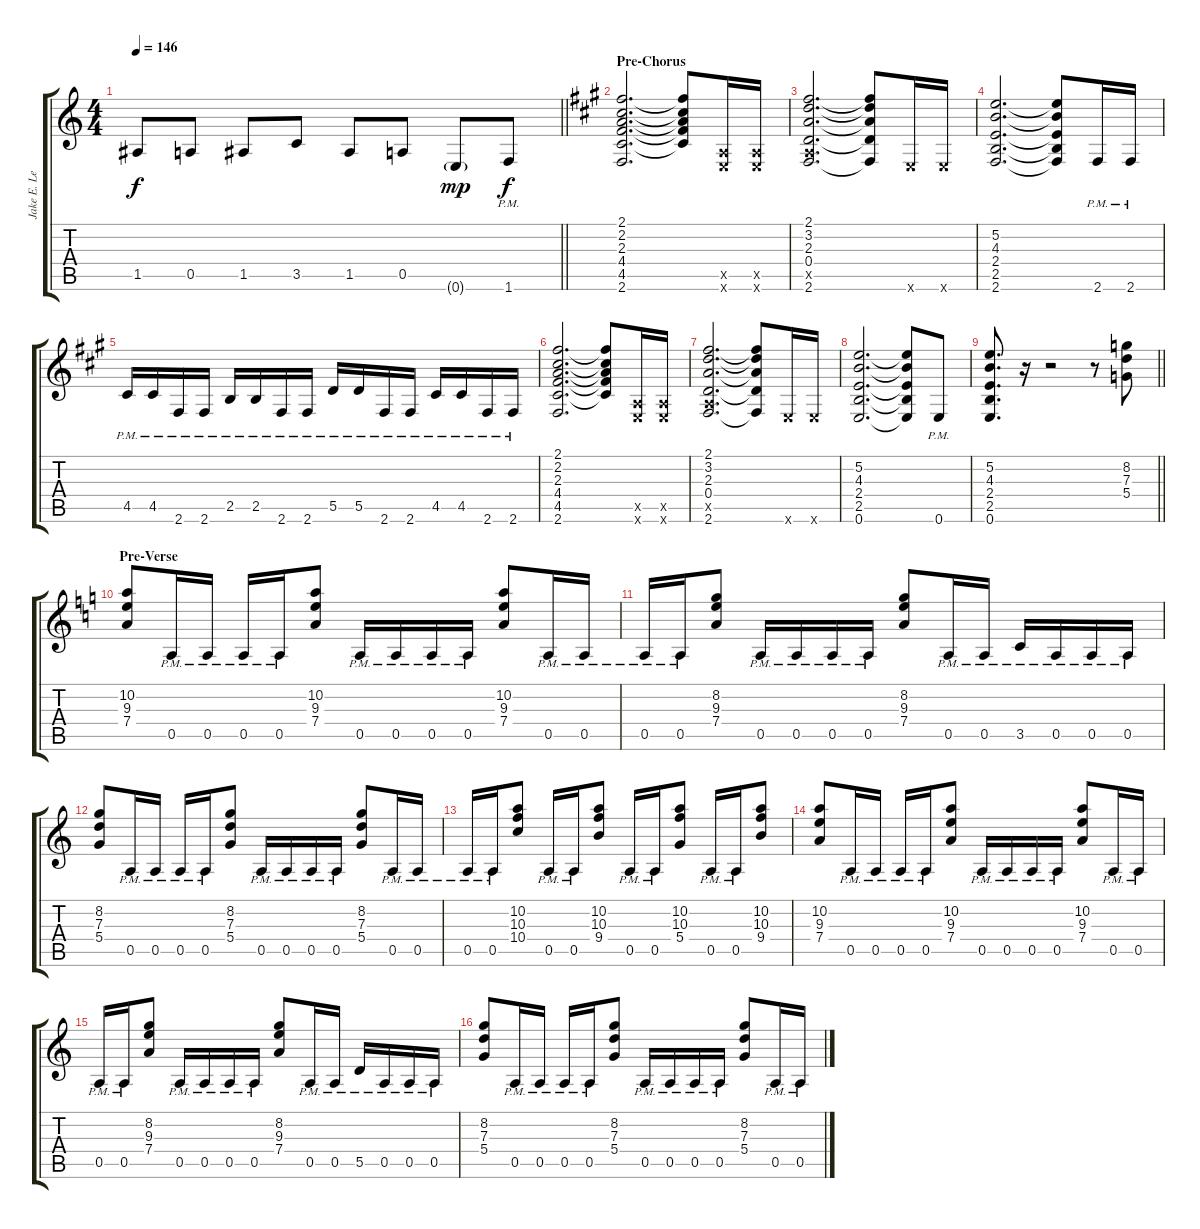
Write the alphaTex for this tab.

\track ("Jake E. Lee Rhythm Guitar 1" "Jake E. Le") {instrument distortionguitar}
\staff {score tabs}
\tuning (E4 B3 G3 D3 A2 E2) {hide}
\ts (4 4)
\tempo 146
\clef g2
\barLineRight lightlight
\ks c
1.5.8{dy f} 0.5.8 1.5.8 3.5.8 1.5.8 0.5.8 0.6{g}.8{dy mp} 1.6{pm}.8{dy f} |
\section ("" "Pre-Chorus")
\ks f#minor
(2.1 2.2 2.3 4.4 4.5 2.6).2{d} (2.1{t} 2.2{t} 2.3{t} 4.4{t} 4.5{t}).8 (0.5{x} 0.6{x}).16 (0.5{x} 0.6{x}).16 |
(2.1 3.2 2.3 0.4 0.5{x} 2.6).2{d} (2.1{t} 3.2{t} 2.3{t} 0.4{t} 2.6{t}).8 0.6{x}.16 0.6{x}.16 |
(5.2 4.3 2.4 2.5 2.6).2{d} (5.2{t} 4.3{t} 2.4{t} 2.5{t} 2.6{t}).8 2.6{pm}.16 2.6{pm}.16 |
4.5{pm}.16 4.5{pm}.16 2.6{pm}.16 2.6{pm}.16 2.5{pm}.16 2.5{pm}.16 2.6{pm}.16 2.6{pm}.16 5.5{pm}.16 5.5{pm}.16 2.6{pm}.16 2.6{pm}.16 4.5{pm}.16 4.5{pm}.16 2.6{pm}.16 2.6{pm}.16 |
(2.1 2.2 2.3 4.4 4.5 2.6).2{d} (2.1{t} 2.2{t} 2.3{t} 4.4{t} 4.5{t}).8 (0.5{x} 0.6{x}).16 (0.5{x} 0.6{x}).16 |
(2.1 3.2 2.3 0.4 0.5{x} 2.6).2{d} (2.1{t} 3.2{t} 2.3{t} 0.4{t} 2.6{t}).8 0.6{x}.16 0.6{x}.16 |
(5.2 4.3 2.4 2.5 0.6).2{d} (5.2{t} 4.3{t} 2.4{t} 2.5{t} 0.6{t}).8 0.6{pm}.8 |
\barLineRight lightlight
(5.2 4.3 2.4 2.5 0.6).8{d} r.16 r.2 r.8 (8.2 7.3 5.4).8 |
\section ("" "Pre-Verse")
\ks aminor
(10.2 9.3 7.4).8 0.5{pm}.16 0.5{pm}.16 0.5{pm}.16 0.5{pm}.16 (10.2 9.3 7.4).8 0.5{pm}.16 0.5{pm}.16 0.5{pm}.16 0.5{pm}.16 (10.2 9.3 7.4).8 0.5{pm}.16 0.5{pm}.16 |
0.5{pm}.16 0.5{pm}.16 (8.2 9.3 7.4).8 0.5{pm}.16 0.5{pm}.16 0.5{pm}.16 0.5{pm}.16 (8.2 9.3 7.4).8 0.5{pm}.16 0.5{pm}.16 3.5{pm}.16 0.5{pm}.16 0.5{pm}.16 0.5{pm}.16 |
(8.2 7.3 5.4).8 0.5{pm}.16 0.5{pm}.16 0.5{pm}.16 0.5{pm}.16 (8.2 7.3 5.4).8 0.5{pm}.16 0.5{pm}.16 0.5{pm}.16 0.5{pm}.16 (8.2 7.3 5.4).8 0.5{pm}.16 0.5{pm}.16 |
0.5{pm}.16 0.5{pm}.16 (10.2 10.3 10.4).8 0.5{pm}.16 0.5{pm}.16 (10.2 10.3 9.4).8 0.5{pm}.16 0.5{pm}.16 (10.2 10.3 5.4).8 0.5{pm}.16 0.5{pm}.16 (10.2 10.3 9.4).8 |
(10.2 9.3 7.4).8 0.5{pm}.16 0.5{pm}.16 0.5{pm}.16 0.5{pm}.16 (10.2 9.3 7.4).8 0.5{pm}.16 0.5{pm}.16 0.5{pm}.16 0.5{pm}.16 (10.2 9.3 7.4).8 0.5{pm}.16 0.5{pm}.16 |
0.5{pm}.16 0.5{pm}.16 (8.2 9.3 7.4).8 0.5{pm}.16 0.5{pm}.16 0.5{pm}.16 0.5{pm}.16 (8.2 9.3 7.4).8 0.5{pm}.16 0.5{pm}.16 5.5{pm}.16 0.5{pm}.16 0.5{pm}.16 0.5{pm}.16 |
(8.2 7.3 5.4).8 0.5{pm}.16 0.5{pm}.16 0.5{pm}.16 0.5{pm}.16 (8.2 7.3 5.4).8 0.5{pm}.16 0.5{pm}.16 0.5{pm}.16 0.5{pm}.16 (8.2 7.3 5.4).8 0.5{pm}.16 0.5{pm}.16
